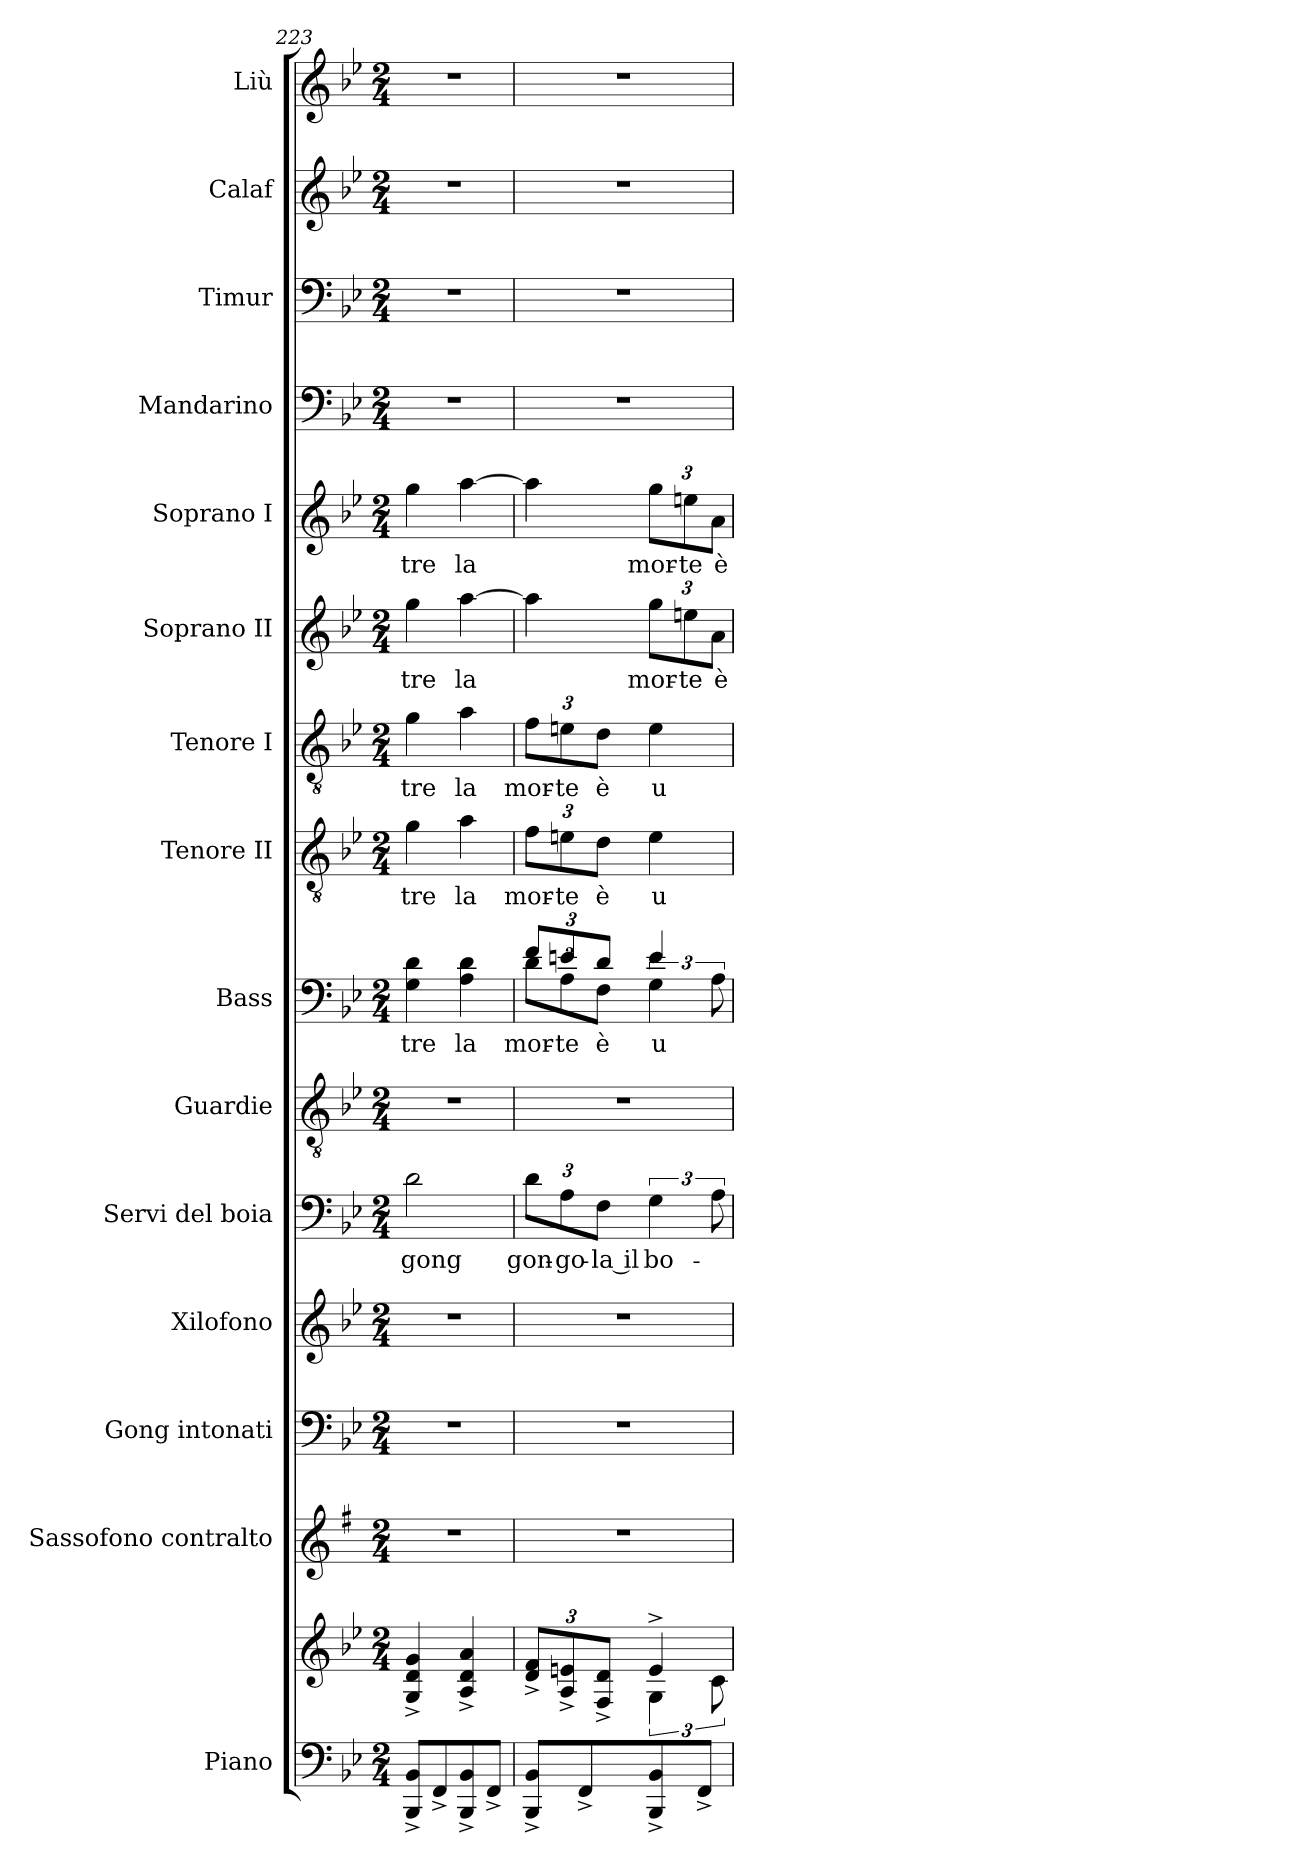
**kern	**kern	**kern	**kern	**kern	**kern	**text	**kern	**kern	**text	**kern	**text	**kern	**text	**kern	**text	**kern	**text	**kern	**kern	**kern	**kern
*part15	*part15	*part14	*part13	*part12	*part11	*part11	*part10	*part9	*part9	*part8	*part8	*part7	*part7	*part6	*part6	*part5	*part5	*part4	*part3	*part2	*part1
*staff16	*staff15	*staff14	*staff13	*staff12	*staff11	*staff11	*staff10	*staff9	*staff9	*staff8	*staff8	*staff7	*staff7	*staff6	*staff6	*staff5	*staff5	*staff4	*staff3	*staff2	*staff1
*I"Piano	*	*I"Sassofono contralto	*I"Gong intonati	*I"Xilofono	*I"Servi del boia	*	*I"Guardie	*I"Bass	*	*I"Tenore II	*	*I"Tenore I	*	*I"Soprano II	*	*I"Soprano I	*	*I"Mandarino	*I"Timur	*I"Calaf	*I"Liù
*I'Pno.	*	*	*I'Gong int.	*I'Xil.	*I'Ser.B.	*	*I'G.	*I'B.	*	*I'T. II	*	*I'T. I	*	*I'S. II	*	*I'S. I	*	*I'M.	*I'T.	*I'C.	*I'L.
*clefF4	*clefG2	*clefG2	*clefF4	*clefG2	*clefF4	*	*clefGv2	*clefF4	*	*clefGv2	*	*clefGv2	*	*clefG2	*	*clefG2	*	*clefF4	*clefF4	*clefG2	*clefG2
*	*	*ITrd5c9	*	*ITrd-7c-12	*	*	*	*	*	*	*	*	*	*	*	*	*	*	*	*	*
*k[b-e-]	*k[b-e-]	*k[b-e-]	*k[b-e-]	*k[b-e-]	*k[b-e-]	*	*k[b-e-]	*k[b-e-]	*	*k[b-e-]	*	*k[b-e-]	*	*k[b-e-]	*	*k[b-e-]	*	*k[b-e-]	*k[b-e-]	*k[b-e-]	*k[b-e-]
*M2/4	*M2/4	*M2/4	*M2/4	*M2/4	*M2/4	*	*M2/4	*M2/4	*	*M2/4	*	*M2/4	*	*M2/4	*	*M2/4	*	*M2/4	*M2/4	*M2/4	*M2/4
=223	=223	=223	=223	=223	=223	=223	=223	=223	=223	=223	=223	=223	=223	=223	=223	=223	=223	=223	=223	=223	=223
!	!	!	!	!	!	!LO:LY:b	!	!	!LO:LY:b	!	!LO:LY:b	!	!LO:LY:b	!	!LO:LY:b	!	!LO:LY:b	!	!	!	!
8BBB-/^ 8BB-/^L	4G/^ 4d/^ 4g/^	2r	2r	2r	2d\	gong	2r	4G\ 4d\	tre	4g\	tre	4g\	tre	4gg\	tre	4gg\	tre	2r	2r	2r	2r
8FF^/	.	.	.	.	.	.	.	.	.	.	.	.	.	.	.	.	.	.	.	.	.
!	!	!	!	!	!	!	!	!	!LO:LY:b	!	!LO:LY:b	!	!LO:LY:b	!	!LO:LY:b	!	!LO:LY:b	!	!	!	!
8BBB-/^ 8BB-/^	4A/^ 4d/^ 4a/^	.	.	.	.	.	.	4A\ 4d\	la	4a\	la	4a\	la	[4aa\	la	[4aa\	la	.	.	.	.
8FF^/J	.	.	.	.	.	.	.	.	.	.	.	.	.	.	.	.	.	.	.	.	.
!!LO:PB:g=z
=224	=224	=224	=224	=224	=224	=224	=224	=224	=224	=224	=224	=224	=224	=224	=224	=224	=224	=224	=224	=224	=224
*	*Xbrackettup	*	*	*	*Xbrackettup	*	*	*	*	*	*	*	*	*	*	*	*	*	*	*	*
*	*^	*	*	*	*	*	*	*	*	*	*	*	*	*	*	*	*	*	*	*	*
!	!	!	!	!	!	!	!LO:LY:b	!	!	!	!	!	!	!	!	!	!	!	!	!	!	!
*	*	*	*	*	*	*	*	*	*Xbrackettup	*	*	*	*	*	*	*	*	*	*	*	*	*
!	!	!	!	!	!	!	!	!	!	!LO:LY:b	!	!	!	!	!	!	!	!	!	!	!	!
*	*	*	*	*	*	*	*	*	*^	*	*	*	*	*	*	*	*	*	*	*	*	*
*	*	*	*	*	*	*	*	*	*	*	*	*Xbrackettup	*	*	*	*	*	*	*	*	*	*	*
!	!	!	!	!	!	!	!	!	!	!	!	!	!LO:LY:b	!	!	!	!	!	!	!	!	!	!
*	*	*	*	*	*	*	*	*	*	*	*	*	*	*Xbrackettup	*	*	*	*	*	*	*	*	*
!	!	!	!	!	!	!	!	!	!	!	!	!	!	!	!LO:LY:b	!	!	!	!	!	!	!	!
8BBB-/^ 8BB-/^L	12d/^ 12f/^L	4ryy	2r	2r	2r	12d\L	gon-	2r	12f/L	12d\L	mor-	12f\L	mor-	12f\L	mor-	4aa\]	.	4aa\]	.	2r	2r	2r	2r
!	!	!	!	!	!	!	!LO:LY:b	!	!	!	!LO:LY:b	!	!LO:LY:b	!	!LO:LY:b	!	!	!	!	!	!	!	!
.	12A/^ 12en/^	.	.	.	.	12A\	-go-	.	12en/	12A\	-te	12en\	-te	12en\	-te	.	.	.	.	.	.	.	.
8FF^/	.	.	.	.	.	.	.	.	.	.	.	.	.	.	.	.	.	.	.	.	.	.	.
!	!	!	!	!	!	!	!LO:LY:b	!	!	!	!LO:LY:b	!	!LO:LY:b	!	!LO:LY:b	!	!	!	!	!	!	!	!
.	12F/^ 12d/^J	.	.	.	.	12F\J	-la il	.	12d/J	12F\J	è	12d\J	è	12d\J	è	.	.	.	.	.	.	.	.
*	*	*brackettup	*	*	*	*brackettup	*	*	*	*	*	*	*	*	*	*	*	*	*	*	*	*	*
!	!	!	!	!	!	!	!LO:LY:b	!	!	!	!LO:LY:b	!	!	!	!	!	!	!	!	!	!	!	!
*	*	*	*	*	*	*	*	*	*	*brackettup	*	*	*	*	*	*	*	*	*	*	*	*	*
!	!	!	!	!	!	!	!	!	!	!	!	!	!LO:LY:b	!	!LO:LY:b	!	!	!	!	!	!	!	!
*	*	*	*	*	*	*	*	*	*	*	*	*	*	*	*	*Xbrackettup	*	*	*	*	*	*	*
!	!	!	!	!	!	!	!	!	!	!	!	!	!	!	!	!	!LO:LY:b	!	!	!	!	!	!
*	*	*	*	*	*	*	*	*	*	*	*	*	*	*	*	*	*	*Xbrackettup	*	*	*	*	*
!	!	!	!	!	!	!	!	!	!	!	!	!	!	!	!	!	!	!	!LO:LY:b	!	!	!	!
8BBB-/^ 8BB-/^	4e^/	6G\	.	.	.	6G\	bo-	.	4e/	6G\	u-	4e\	u-	4e\	u-	12gg\L	mor-	12gg\L	mor-	.	.	.	.
!	!	!	!	!	!	!	!	!	!	!	!	!	!	!	!	!	!LO:LY:b	!	!LO:LY:b	!	!	!	!
.	.	.	.	.	.	.	.	.	.	.	.	.	.	.	.	12een\	-te	12een\	-te	.	.	.	.
8FF^/J	.	.	.	.	.	.	.	.	.	.	.	.	.	.	.	.	.	.	.	.	.	.	.
!	!	!	!	!	!	!	!	!	!	!	!	!	!	!	!	!	!LO:LY:b	!	!LO:LY:b	!	!	!	!
.	.	12c\	.	.	.	12A\	.	.	.	12A\	.	.	.	.	.	12a\J	è	12a\J	è	.	.	.	.
*	*v	*v	*	*	*	*	*	*	*v	*v	*	*	*	*	*	*	*	*	*	*	*	*	*
=	=	=	=	=	=	=	=	=	=	=	=	=	=	=	=	=	=	=	=	=	=
*-	*-	*-	*-	*-	*-	*-	*-	*-	*-	*-	*-	*-	*-	*-	*-	*-	*-	*-	*-	*-	*-
